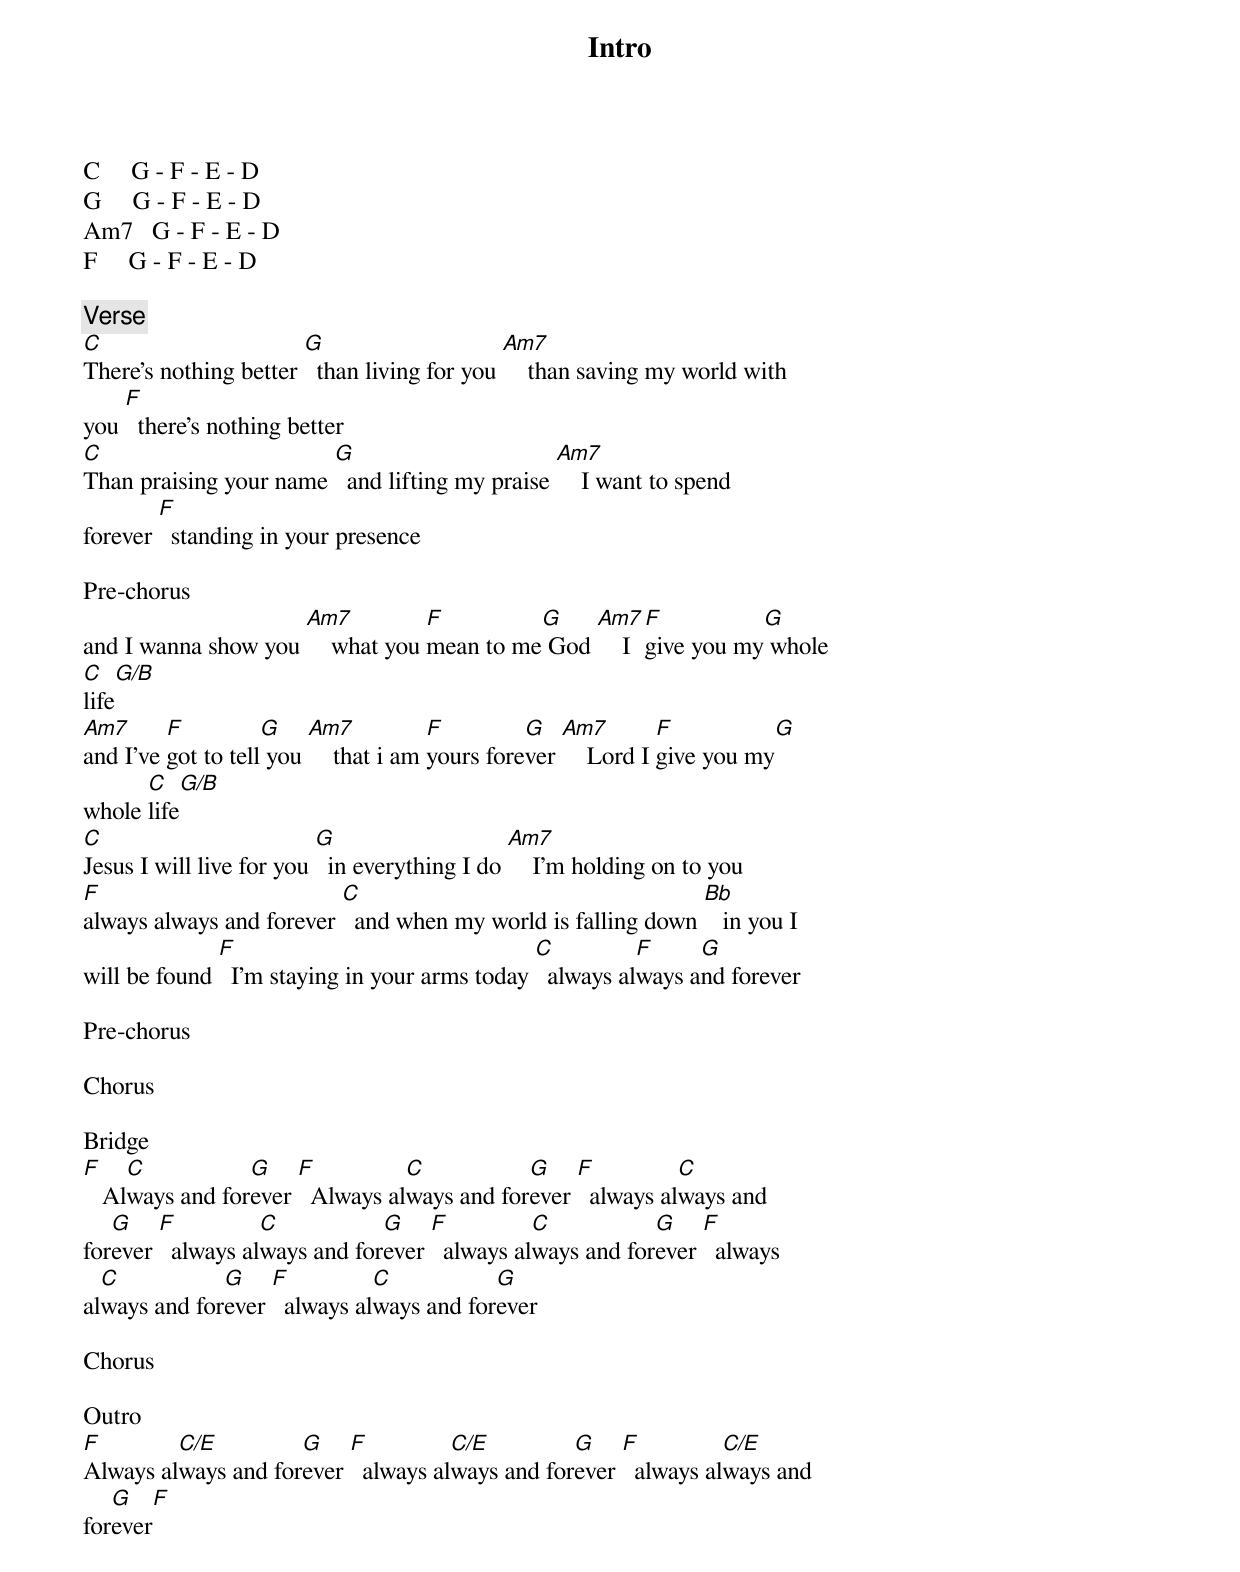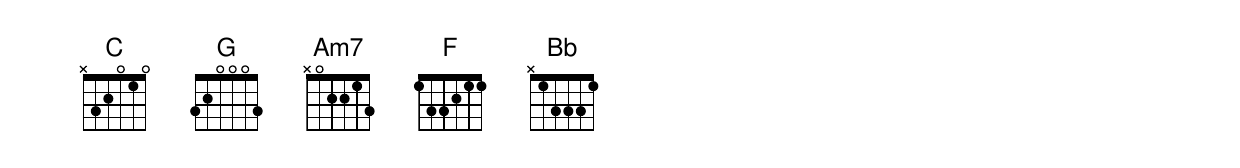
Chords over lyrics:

Intro
C     G - F - E - D
G     G - F - E - D
Am7   G - F - E - D
F     G - F - E - D

Verse
C                      G                     Am7
There's nothing better   than living for you     than saving my world with
    F
you   there's nothing better
C                       G                       Am7
Than praising your name   and lifting my praise     I want to spend
        F
forever   standing in your presence

Pre-chorus
                     Am7          F         G    Am7   F          G
and I wanna show you     what you mean to me God     I give you my whole
C     G/B
life
Am7      F          G    Am7           F         G   Am7        F          G
and I've got to tell you     that i am yours forever     Lord I give you my
      C     G/B
whole life
C                         G                    Am7
Jesus I will live for you   in everything I do     I'm holding on to you
F                         C                                   Bb
always always and forever   and when my world is falling down    in you I
              F                                C          F     G
will be found   I'm staying in your arms today   always always and forever

Pre-chorus

Chorus

Bridge
F    C           G    F          C           G    F          C
   Always and forever   Always always and forever   always always and
   G    F          C           G    F          C           G    F
forever   always always and forever   always always and forever   always
  C           G    F          C           G
always and forever   always always and forever

Chorus

Outro
F        C/E         G    F          C/E         G    F          C/E
Always always and forever   always always and forever   always always and
   G    F
forever
